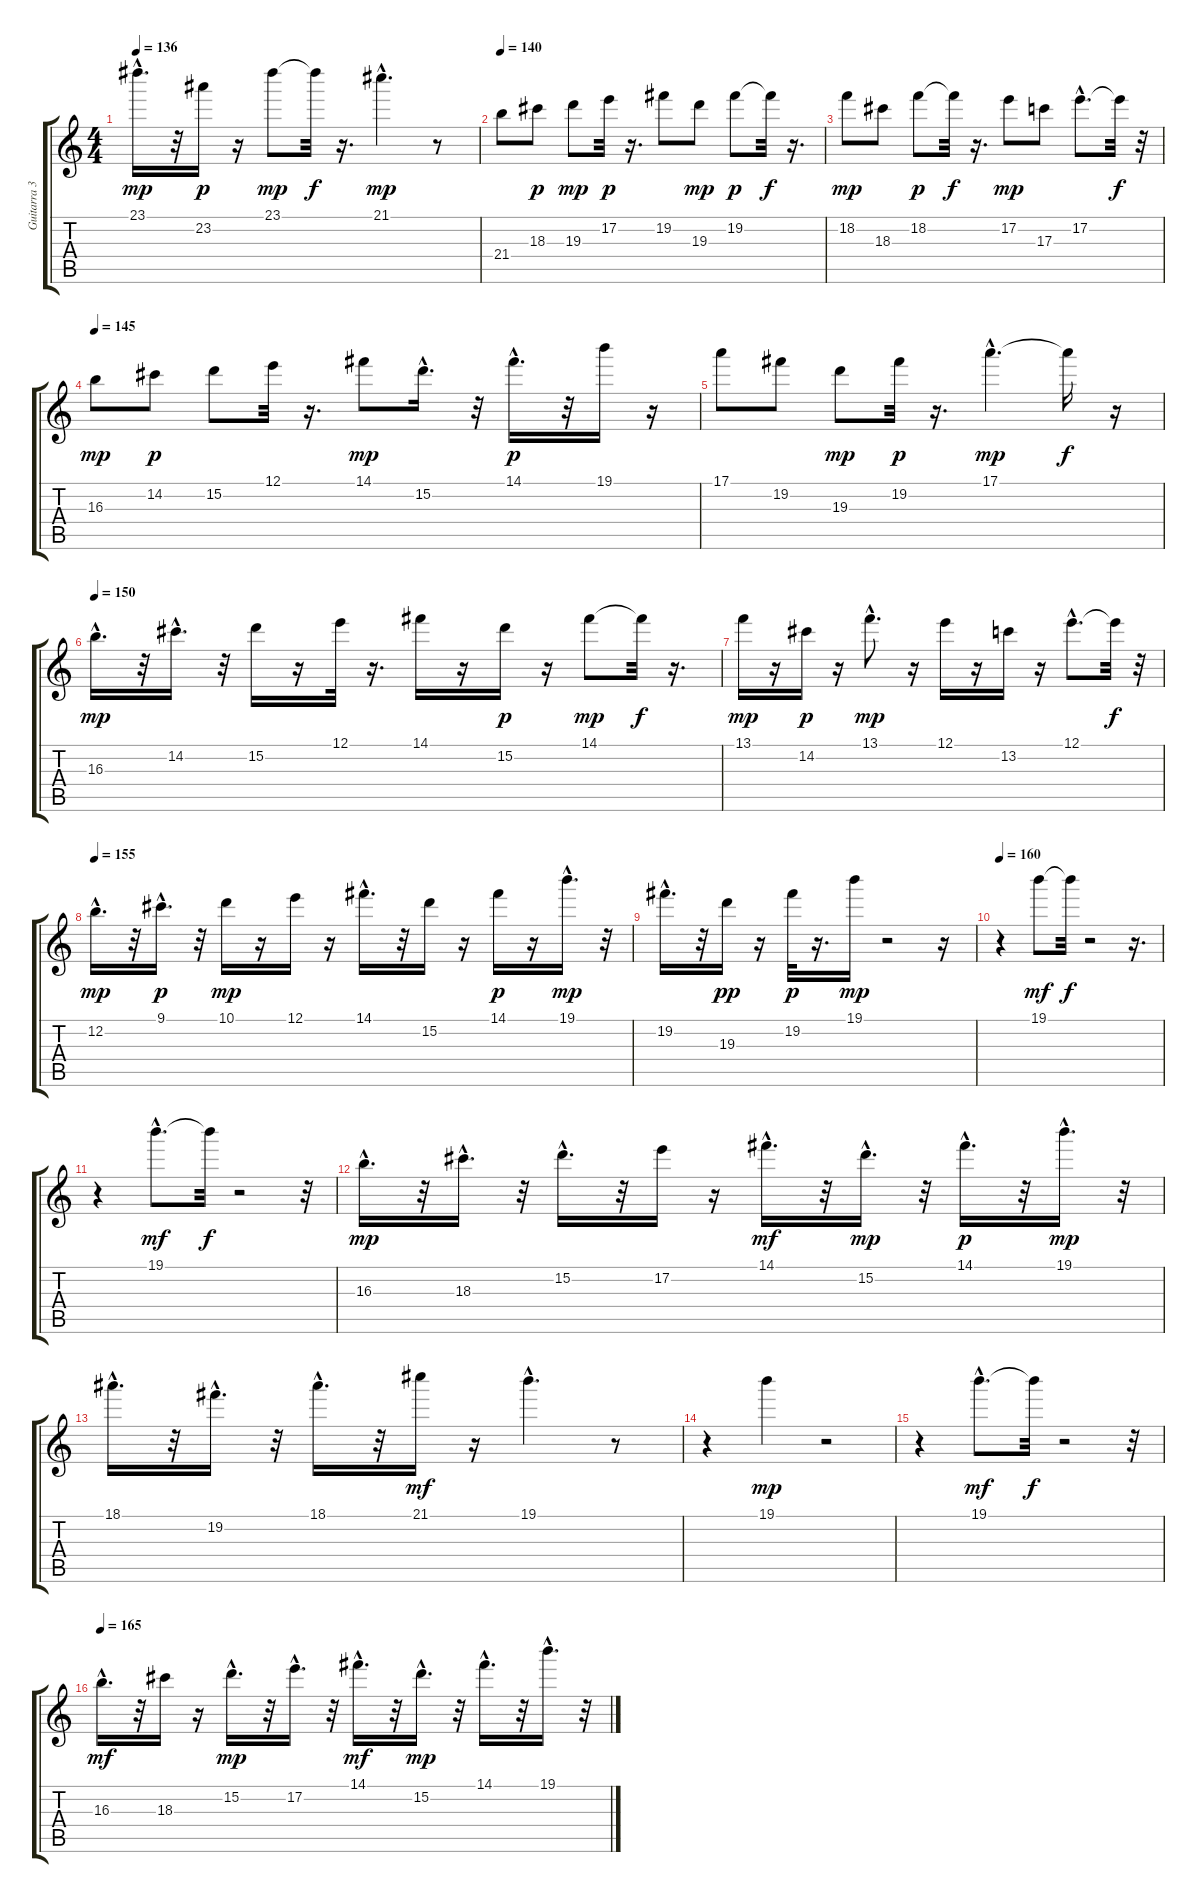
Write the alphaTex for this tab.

\track ("Guitarra 3" "Guitarra 3") {instrument distortionguitar}
\staff {score tabs}
\tuning (E4 B3 G3 D3 A2 E2) {hide}
\ts (4 4)
\tempo 136
\clef g2
\ks c
23.1{hac}.16{d dy mp} r.32 23.2.16{dy p} r.16 23.1.8{dy mp} 23.1{t}.32{dy f} r.16{d} 21.1{hac}.4{d dy mp} r.8 |
\tempo 140
21.4.8 18.3.8{dy p} 19.3.8{dy mp} 17.2.32{dy p} r.16{d} 19.2.8 19.3.8{dy mp} 19.2.8{dy p} 19.2{t}.32{dy f} r.16{d} |
18.2.8{dy mp} 18.3.8 18.2.8{dy p} 18.2{t}.32{dy f} r.16{d} 17.2.8{dy mp} 17.3.8 17.2{hac}.8{d} 17.2{t}.32{dy f} r.32 |
\tempo 145
16.3.8{dy mp} 14.2.8{dy p} 15.2.8 12.1.32 r.16{d} 14.1.8{dy mp} 15.2{hac}.16{d} r.32 14.1{hac}.16{d dy p} r.32 19.1.16 r.16 |
17.1.8 19.2.8 19.3.8{dy mp} 19.2.32{dy p} r.16{d} 17.1{hac}.4{d dy mp} 17.1{t}.16{dy f} r.16 |
\tempo 150
16.3{hac}.16{d dy mp} r.32 14.2{hac}.16{d} r.32 15.2.16 r.16 12.1.32 r.16{d} 14.1.16 r.16 15.2.16{dy p} r.16 14.1.8{dy mp} 14.1{t}.32{dy f} r.16{d} |
13.1.16{dy mp} r.16 14.2.16{dy p} r.16 13.1{hac}.8{d dy mp} r.16 12.1.16 r.16 13.2.16 r.16 12.1{hac}.8{d} 12.1{t}.32{dy f} r.32 |
\tempo 155
12.2{hac}.16{d dy mp} r.32 9.1{hac}.16{d dy p} r.32 10.1.16{dy mp} r.16 12.1.16 r.16 14.1{hac}.16{d} r.32 15.2.16 r.16 14.1.16{dy p} r.16 19.1{hac}.16{d dy mp} r.32 |
19.2{hac}.16{d} r.32 19.3.16{dy pp} r.16 19.2.32{dy p} r.16{d} 19.1.16{dy mp} r.2 r.16 |
\tempo 160
r.4 19.1.8{dy mf} 19.1{t}.32{dy f} r.2 r.16{d} |
r.4 19.1{hac}.8{d dy mf} 19.1{t}.32{dy f} r.2 r.32 |
16.3{hac}.16{d dy mp} r.32 18.3{hac}.16{d} r.32 15.2{hac}.16{d} r.32 17.2.16 r.16 14.1{hac}.16{d dy mf} r.32 15.2{hac}.16{d dy mp} r.32 14.1{hac}.16{d dy p} r.32 19.1{hac}.16{d dy mp} r.32 |
18.1{hac}.16{d} r.32 19.2{hac}.16{d} r.32 18.1{hac}.16{d} r.32 21.1.16{dy mf} r.16 19.1{hac}.4{d} r.8 |
r.4 19.1.4{dy mp} r.2 |
r.4 19.1{hac}.8{d dy mf} 19.1{t}.32{dy f} r.2 r.32 |
\tempo 165
16.3{hac}.16{d dy mf} r.32 18.3.16 r.16 15.2{hac}.16{d dy mp} r.32 17.2{hac}.16{d} r.32 14.1{hac}.16{d dy mf} r.32 15.2{hac}.16{d dy mp} r.32 14.1{hac}.16{d} r.32 19.1{hac}.16{d} r.32
